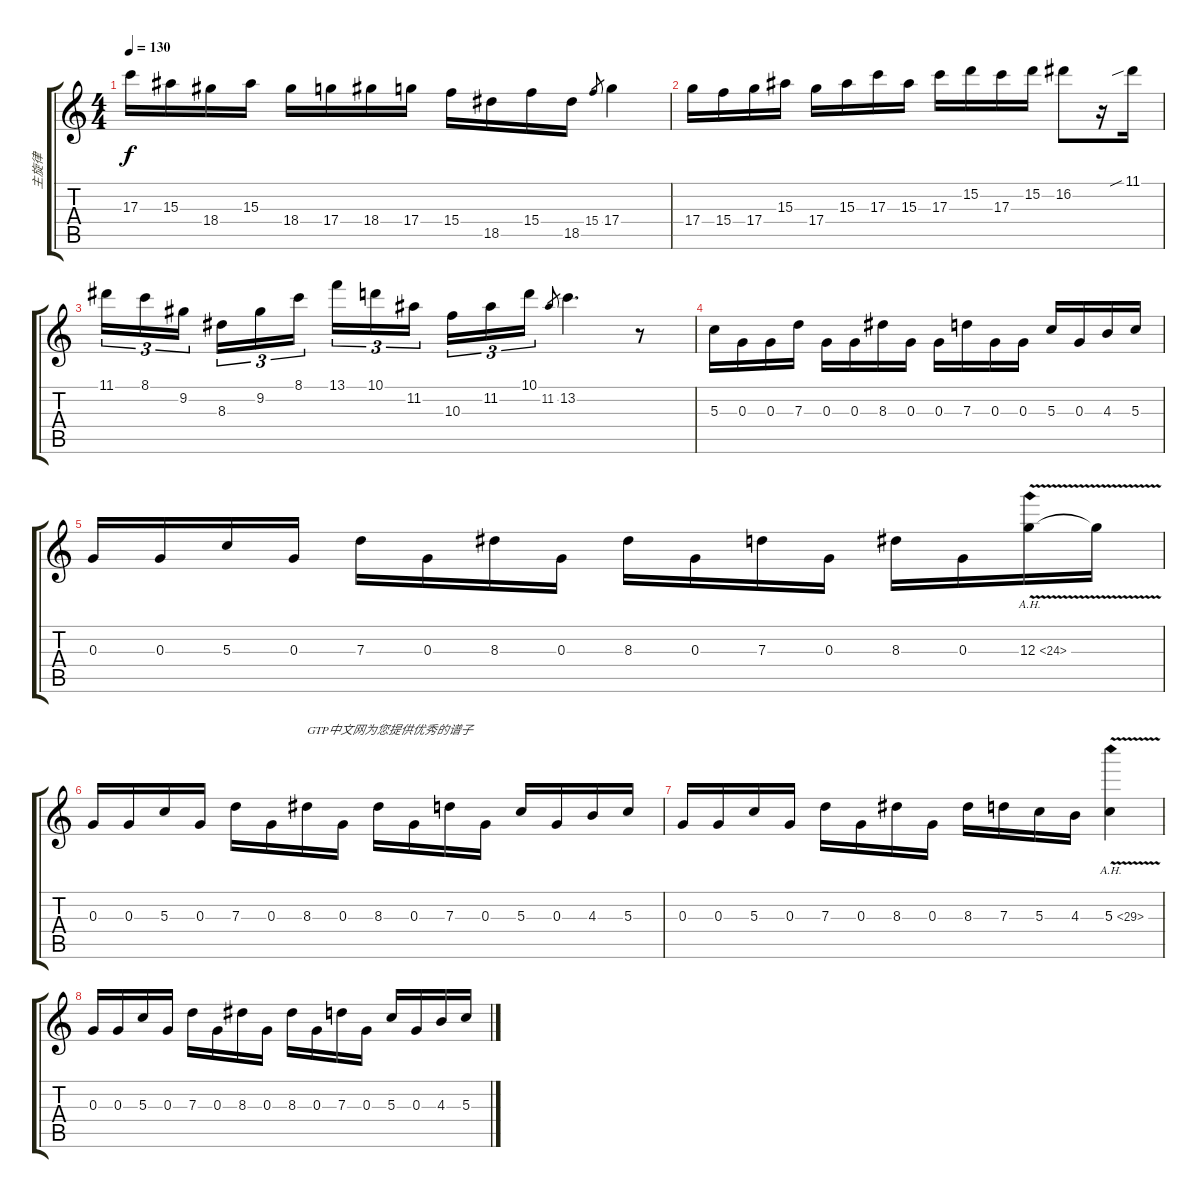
\track ("主旋律" "主旋律") {instrument distortionguitar}
\staff {score tabs}
\tuning (E4 B3 G3 D3 A2 E2) {hide}
\ts (4 4)
\tempo 130
\clef g2
\ks c
17.3.16{dy f} 15.3.16 18.4.16 15.3.16 18.4.16 17.4.16 18.4.16 17.4.16 15.4.16 18.5.16 15.4.16 18.5.16 15.4.8{gr} 17.4.4 |
17.4.16 15.4.16 17.4.16 15.3.16 17.4.16 15.3.16 17.3.16 15.3.16 17.3.16 15.2.16 17.3.16 15.2.16 16.2.8 r.16 11.1{sib}.16 |
11.1.16{tu (3 2)} 8.1.16{tu (3 2)} 9.2.16{tu (3 2) beam splitsecondary} 8.3.16{tu (3 2)} 9.2.16{tu (3 2)} 8.1.16{tu (3 2)} 13.1.16{tu (3 2)} 10.1.16{tu (3 2)} 11.2.16{tu (3 2) beam splitsecondary} 10.3.16{tu (3 2)} 11.2.16{tu (3 2)} 10.1.16{tu (3 2)} 11.2.8{gr} 13.2.4{d} r.8 |
5.3.16 0.3.16 0.3.16 7.3.16 0.3.16 0.3.16 8.3.16 0.3.16 0.3.16 7.3.16 0.3.16 0.3.16 5.3.16 0.3.16 4.3.16 5.3.16 |
0.3.16 0.3.16 5.3.16 0.3.16 7.3.16 0.3.16 8.3.16 0.3.16 8.3.16 0.3.16 7.3.16 0.3.16 8.3.16 0.3.16 12.3{ah 12 v}.16 12.3{t}.16 |
0.3.16 0.3.16 5.3.16 0.3.16 7.3.16 0.3.16 8.3.16{txt "GTP中文网为您提供优秀的谱子"} 0.3.16 8.3.16 0.3.16 7.3.16 0.3.16 5.3.16 0.3.16 4.3.16 5.3.16 |
0.3.16 0.3.16 5.3.16 0.3.16 7.3.16 0.3.16 8.3.16 0.3.16 8.3.16 7.3.16 5.3.16 4.3.16 5.3{ah 24 v}.4 |
0.3.16 0.3.16 5.3.16 0.3.16 7.3.16 0.3.16 8.3.16 0.3.16 8.3.16 0.3.16 7.3.16 0.3.16 5.3.16 0.3.16 4.3.16 5.3.16
